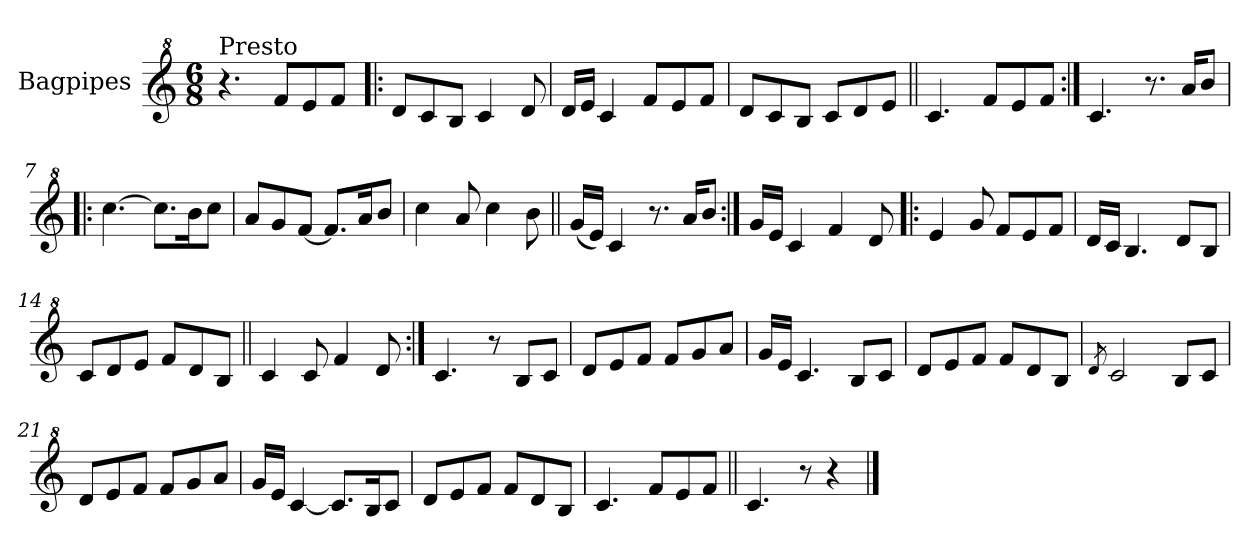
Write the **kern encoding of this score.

**kern
*part1
*staff1
*I"Bagpipes
*I'Bag
*clefG^2
*k[]
*C:
*M6/8
=1
!LO:TX:a:t=Presto
4.r
8ff/L
8ee/
8ff/J
=2!|:
8dd/L
8cc/
8b/J
4cc/
8dd/
=3
16dd/LL
16ee/JJ
4cc/
8ff/L
8ee/
8ff/J
=4
8dd/L
8cc/
8b/J
8cc/L
8dd/
8ee/J
=5||
4.cc/
8ff/L
8ee/
8ff/J
=6:|!
4.cc/
8.r
16aa/KL
8bb/J
=7!|:
[4.ccc\
8.ccc\L]
16bb\K
8ccc\J
!!LO:LB:g=z
=8
8aa/L
8gg/
[8ff/J
8.ff/L]
16aa/K
8bb/J
=9
4ccc\
8aa/
4ccc\
8bb\
=10||
(16gg/LL
16ee/JJ)
4cc/
8.r
16aa/KL
8bb/J
=11:|!
16gg/LL
16ee/JJ
4cc/
4ff/
8dd/
=12!|:
4ee/
8gg/
8ff/L
8ee/
8ff/J
=13
16dd/LL
16cc/JJ
4.b/
8dd/L
8b/J
=14
8cc/L
8dd/
8ee/J
8ff/L
8dd/
8b/J
!!LO:LB:g=z
=15||
4cc/
8cc/
4ff/
8dd/
=16:|!
4.cc/
8r
8b/L
8cc/J
=17
8dd/L
8ee/
8ff/J
8ff/L
8gg/
8aa/J
=18
16gg/LL
16ee/JJ
4.cc/
8b/L
8cc/J
=19
8dd/L
8ee/
8ff/J
8ff/L
8dd/
8b/J
=20
8qdd/
2cc/
8b/L
8cc/J
=21
8dd/L
8ee/
8ff/J
8ff/L
8gg/
8aa/J
!!LO:LB:g=z
=22
16gg/LL
16ee/JJ
[4cc/
8.cc/L]
16b/K
8cc/J
=23
8dd/L
8ee/
8ff/J
8ff/L
8dd/
8b/J
=24
4.cc/
8ff/L
8ee/
8ff/J
=25||
4.cc/
8r
4r
==
*-
